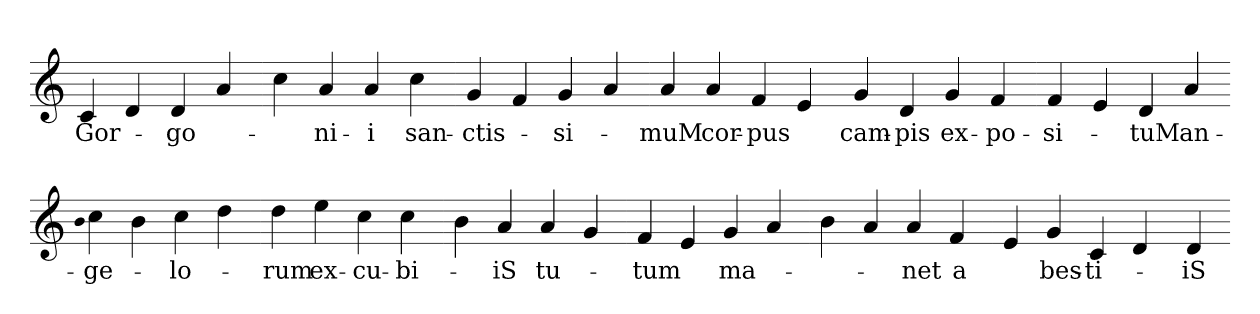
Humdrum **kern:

**kern	**text
*part1	*part1
*staff1	*staff1
*clefG2	*
=	=
4c	Gor-
4d	.
4d	go-
4a	.
=-	=-
4cc	.
4a	ni-
4a	i
4cc	san-
=-	=-
4g	ctis-
4f	.
4g	si-
4a	.
=-	=-
4a	muM
4a	cor-
4f	pus
4e	.
=-	=-
4g	cam-
4d	pis
4g	ex-
4f	po-
=-	=-
4f	si-
4e	.
4d	tuM
4a	an-
=-	=-
qb	.
4cc	ge-
4b	.
4cc	lo-
4dd	.
=-	=-
4dd	rum
4ee	ex-
4cc	cu-
4cc	bi-
=-	=-
4b	.
4a	iS
4a	tu-
4g	.
=-	=-
4f	tum
4e	.
4g	ma-
4a	.
=-	=-
4b	.
4a	.
4a	net
4f	a
=-	=-
4e	.
4g	bes-
4c	ti-
4d	.
=-	=-
4d	iS
=-	=-
*-	*-
